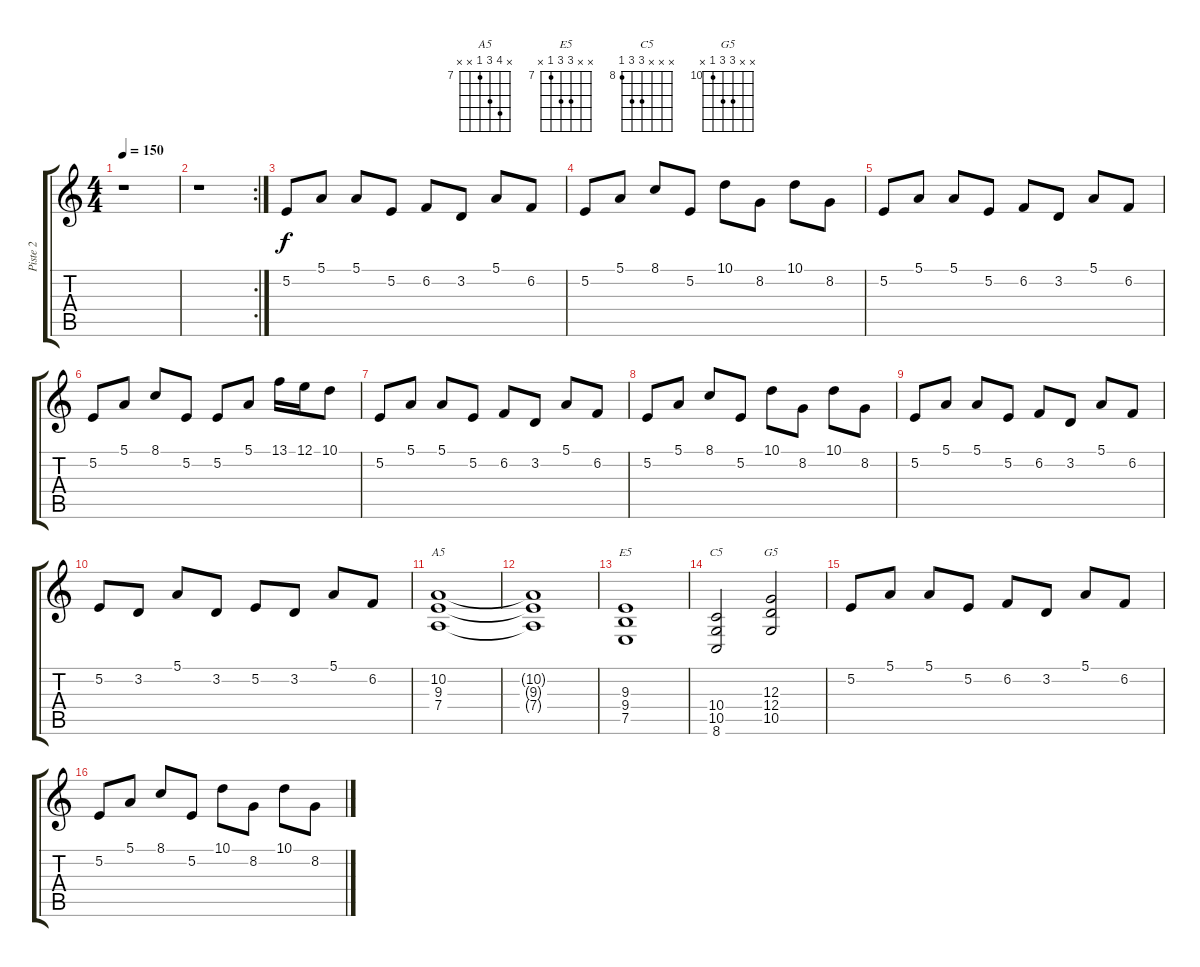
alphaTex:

\track ("Piste 2" "Piste 2") {instrument stringensemble2}
\staff {score tabs}
\tuning (E4 B3 G3 D3 A2 E2) {hide}
\chord ("A5" x 10 9 7 x x) {firstfret 7}
\chord ("E5" x x 9 9 7 x) {firstfret 7}
\chord ("C5" x x x 10 10 8) {firstfret 8}
\chord ("G5" x x 12 12 10 x) {firstfret 10}
\ts (4 4)
\tempo 150
\clef g2
\ks c
r.1{dy f} |
\rc 2
r.1 |
5.2.8 5.1.8 5.1.8 5.2.8 6.2.8 3.2.8 5.1.8 6.2.8 |
5.2.8 5.1.8 8.1.8 5.2.8 10.1.8 8.2.8 10.1.8 8.2.8 |
5.2.8 5.1.8 5.1.8 5.2.8 6.2.8 3.2.8 5.1.8 6.2.8 |
5.2.8 5.1.8 8.1.8 5.2.8 5.2.8 5.1.8 13.1.16 12.1.16 10.1.8 |
5.2.8 5.1.8 5.1.8 5.2.8 6.2.8 3.2.8 5.1.8 6.2.8 |
5.2.8 5.1.8 8.1.8 5.2.8 10.1.8 8.2.8 10.1.8 8.2.8 |
5.2.8 5.1.8 5.1.8 5.2.8 6.2.8 3.2.8 5.1.8 6.2.8 |
5.2.8 3.2.8 5.1.8 3.2.8 5.2.8 3.2.8 5.1.8 6.2.8 |
(10.2 9.3 7.4).1{ch "A5"} |
(10.2{t} 9.3{t} 7.4{t}).1 |
(9.3 9.4 7.5).1{ch "E5"} |
(10.4 10.5 8.6).2{ch "C5"} (12.3 12.4 10.5).2{ch "G5"} |
5.2.8 5.1.8 5.1.8 5.2.8 6.2.8 3.2.8 5.1.8 6.2.8 |
5.2.8 5.1.8 8.1.8 5.2.8 10.1.8 8.2.8 10.1.8 8.2.8
